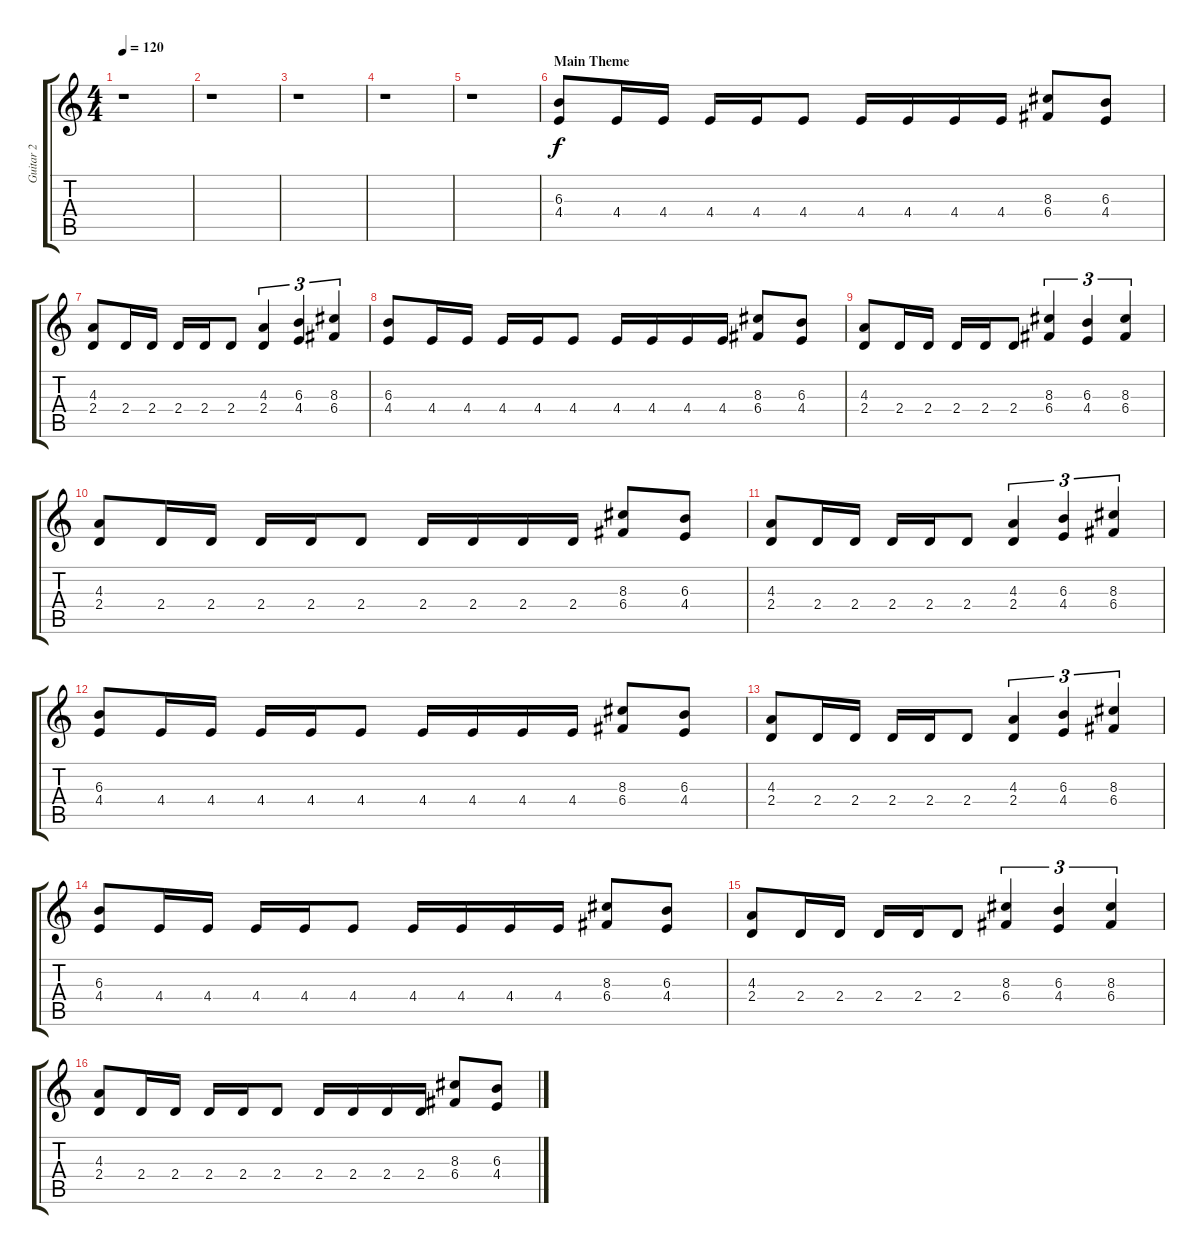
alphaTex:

\track ("Guitar 2" "Guitar 2") {instrument distortionguitar}
\staff {score tabs}
\tuning (D4 A3 F3 C3 G2 D2) {hide}
\ts (4 4)
\tempo 120
\clef g2
\ks c
r.1{dy f} |
r.1 |
r.1 |
r.1 |
r.1 |
\section ("" "Main Theme")
(6.3 4.4).8{instrument distortionguitar} 4.4.16 4.4.16 4.4.16 4.4.16 4.4.8 4.4.16 4.4.16 4.4.16 4.4.16 (8.3 6.4).8 (6.3 4.4).8 |
(4.3 2.4).8 2.4.16 2.4.16 2.4.16 2.4.16 2.4.8 (4.3 2.4).4{tu (3 2)} (6.3 4.4).4{tu (3 2)} (8.3 6.4).4{tu (3 2)} |
(6.3 4.4).8 4.4.16 4.4.16 4.4.16 4.4.16 4.4.8 4.4.16 4.4.16 4.4.16 4.4.16 (8.3 6.4).8 (6.3 4.4).8 |
(4.3 2.4).8 2.4.16 2.4.16 2.4.16 2.4.16 2.4.8 (8.3 6.4).4{tu (3 2)} (6.3 4.4).4{tu (3 2)} (8.3 6.4).4{tu (3 2)} |
(4.3 2.4).8 2.4.16 2.4.16 2.4.16 2.4.16 2.4.8 2.4.16 2.4.16 2.4.16 2.4.16 (8.3 6.4).8 (6.3 4.4).8 |
(4.3 2.4).8 2.4.16 2.4.16 2.4.16 2.4.16 2.4.8 (4.3 2.4).4{tu (3 2)} (6.3 4.4).4{tu (3 2)} (8.3 6.4).4{tu (3 2)} |
(6.3 4.4).8 4.4.16 4.4.16 4.4.16 4.4.16 4.4.8 4.4.16 4.4.16 4.4.16 4.4.16 (8.3 6.4).8 (6.3 4.4).8 |
(4.3 2.4).8 2.4.16 2.4.16 2.4.16 2.4.16 2.4.8 (4.3 2.4).4{tu (3 2)} (6.3 4.4).4{tu (3 2)} (8.3 6.4).4{tu (3 2)} |
(6.3 4.4).8 4.4.16 4.4.16 4.4.16 4.4.16 4.4.8 4.4.16 4.4.16 4.4.16 4.4.16 (8.3 6.4).8 (6.3 4.4).8 |
(4.3 2.4).8 2.4.16 2.4.16 2.4.16 2.4.16 2.4.8 (8.3 6.4).4{tu (3 2)} (6.3 4.4).4{tu (3 2)} (8.3 6.4).4{tu (3 2)} |
(4.3 2.4).8 2.4.16 2.4.16 2.4.16 2.4.16 2.4.8 2.4.16 2.4.16 2.4.16 2.4.16 (8.3 6.4).8 (6.3 4.4).8
